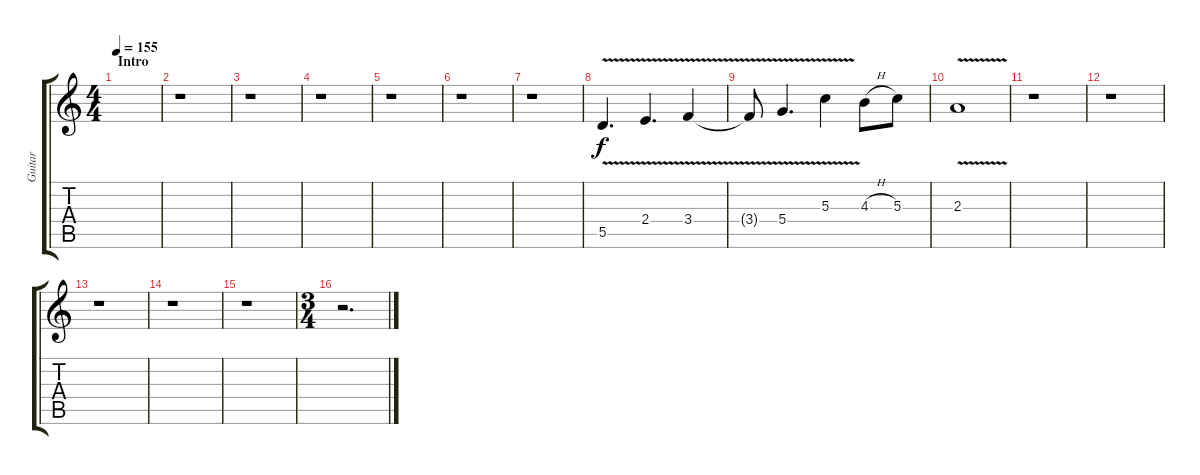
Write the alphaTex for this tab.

\track ("Guitar" "Guitar") {instrument overdrivenguitar}
\staff {score tabs}
\tuning (E4 B3 G3 D3 A2 E2) {hide}
\ts (4 4)
\section ("" "Intro")
\tempo 155
\clef g2
\ks c
|
r.1 |
r.1 |
r.1 |
r.1 |
r.1 |
r.1 |
5.5{v}.4{d} 2.4{v}.4{d} 3.4{v}.4 |
3.4{t}.8 5.4{v}.4{d} 5.3{v}.4 4.3{h}.8 5.3.8 |
2.3{v}.1 |
r.1 |
r.1 |
r.1 |
r.1 |
r.1 |
\ts (3 4)
r.2{d}
